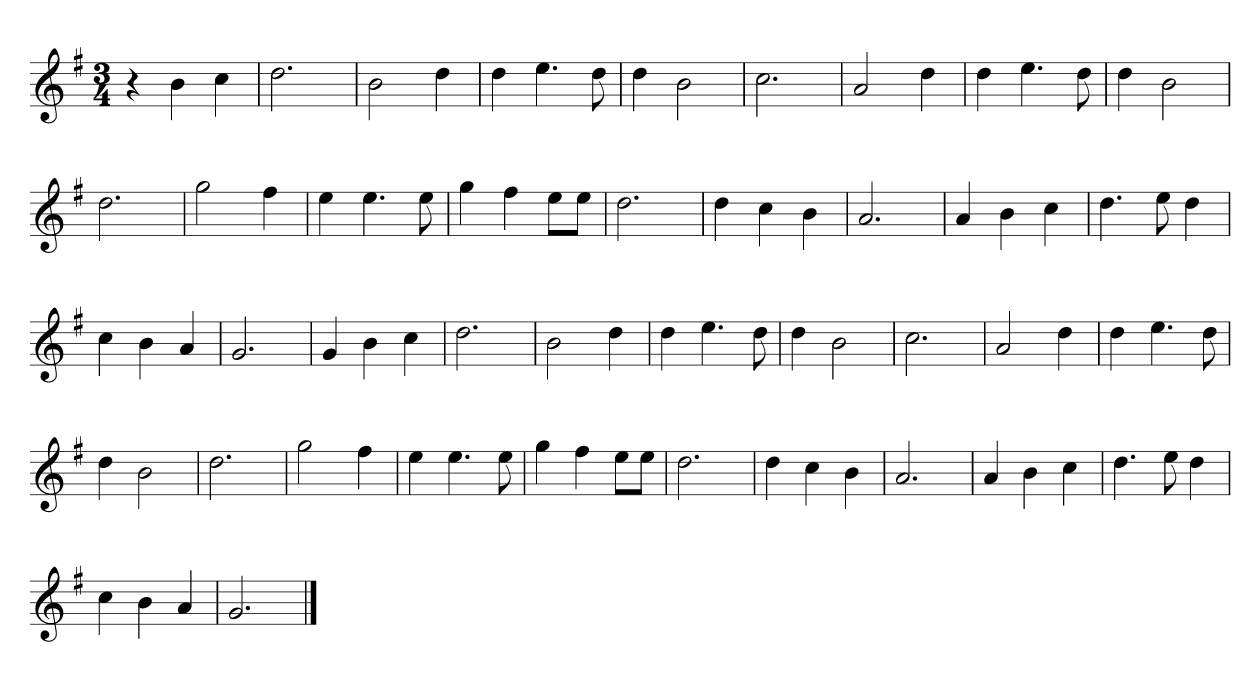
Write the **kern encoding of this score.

**kern
*part1
*staff1
*clefG2
*k[f#]
*M3/4
=
4r
4b\
4cc\
=
2.dd\
=
2b\
4dd\
=
4dd\
4.ee\
8dd\
=
4dd\
2b\
=
2.cc\
=
2a/
4dd\
=
4dd\
4.ee\
8dd\
=
4dd\
2b\
=
2.dd\
=
2gg\
4ff#\
=
4ee\
4.ee\
8ee\
=
4gg\
4ff#\
8ee\L
8ee\J
=
2.dd\
=
4dd\
4cc\
4b\
=
2.a/
=
4a/
4b\
4cc\
=
4.dd\
8ee\
4dd\
=
4cc\
4b\
4a/
=
2.g/
=
4g/
4b\
4cc\
=
2.dd\
=
2b\
4dd\
=
4dd\
4.ee\
8dd\
=
4dd\
2b\
=
2.cc\
=
2a/
4dd\
=
4dd\
4.ee\
8dd\
=
4dd\
2b\
=
2.dd\
=
2gg\
4ff#\
=
4ee\
4.ee\
8ee\
=
4gg\
4ff#\
8ee\L
8ee\J
=
2.dd\
=
4dd\
4cc\
4b\
=
2.a/
=
4a/
4b\
4cc\
=
4.dd\
8ee\
4dd\
=
4cc\
4b\
4a/
=
2.g/
==
*-
